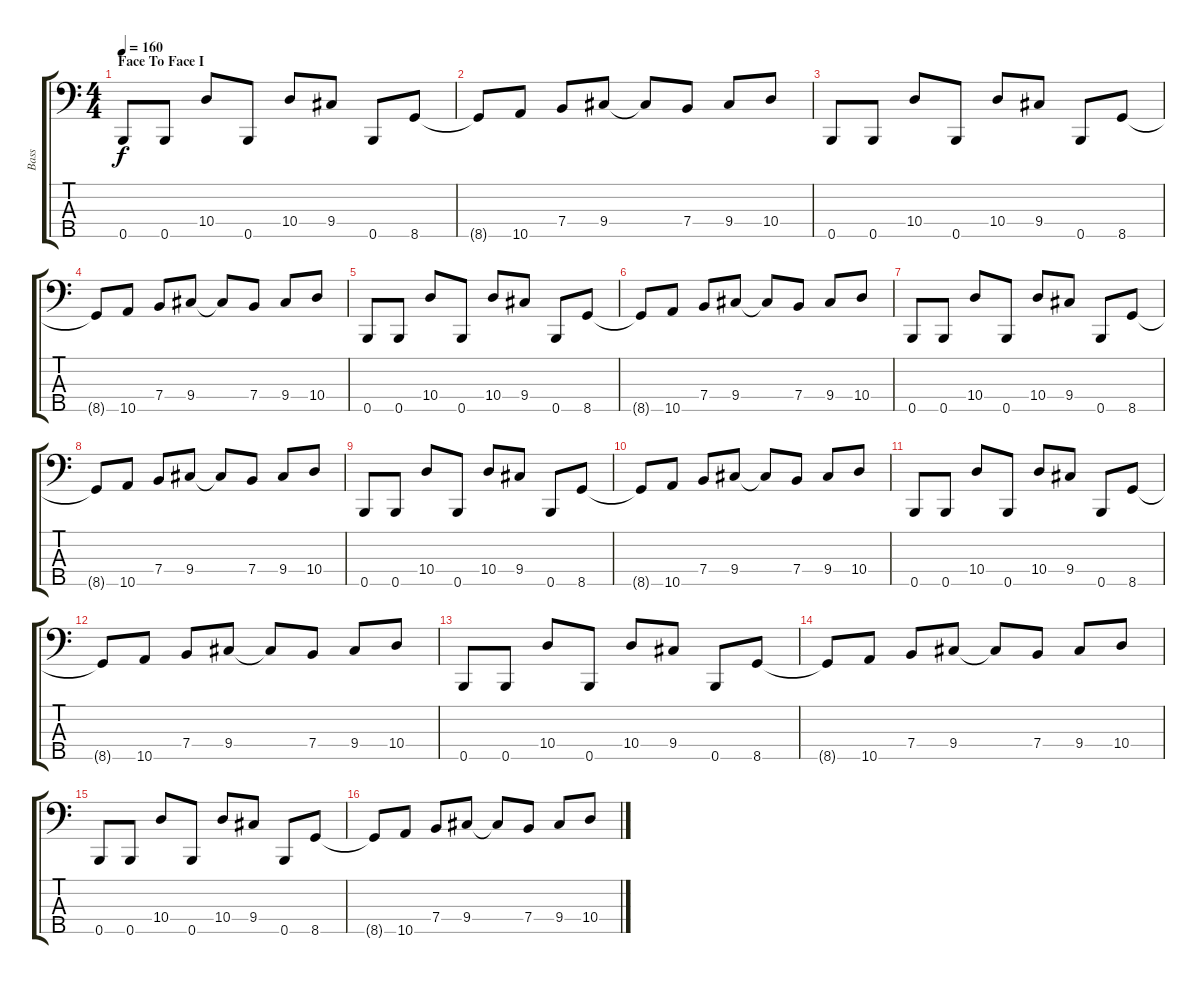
\track ("Bass" "Bass") {instrument electricbasspick}
\staff {score tabs}
\tuning (G2 D2 A1 E1 B0) {hide}
\ts (4 4)
\section ("" "Face To Face I")
\tempo 160
\clef f4
\ks c
0.5.8{dy f instrument electricbasspick} 0.5.8 10.4.8 0.5.8 10.4.8 9.4.8 0.5.8 8.5.8 |
8.5{t}.8 10.5.8 7.4.8 9.4.8 9.4{t}.8 7.4.8 9.4.8 10.4.8 |
0.5.8 0.5.8 10.4.8 0.5.8 10.4.8 9.4.8 0.5.8 8.5.8 |
8.5{t}.8 10.5.8 7.4.8 9.4.8 9.4{t}.8 7.4.8 9.4.8 10.4.8 |
0.5.8 0.5.8 10.4.8 0.5.8 10.4.8 9.4.8 0.5.8 8.5.8 |
8.5{t}.8 10.5.8 7.4.8 9.4.8 9.4{t}.8 7.4.8 9.4.8 10.4.8 |
0.5.8 0.5.8 10.4.8 0.5.8 10.4.8 9.4.8 0.5.8 8.5.8 |
8.5{t}.8 10.5.8 7.4.8 9.4.8 9.4{t}.8 7.4.8 9.4.8 10.4.8 |
0.5.8 0.5.8 10.4.8 0.5.8 10.4.8 9.4.8 0.5.8 8.5.8 |
8.5{t}.8 10.5.8 7.4.8 9.4.8 9.4{t}.8 7.4.8 9.4.8 10.4.8 |
0.5.8 0.5.8 10.4.8 0.5.8 10.4.8 9.4.8 0.5.8 8.5.8 |
8.5{t}.8 10.5.8 7.4.8 9.4.8 9.4{t}.8 7.4.8 9.4.8 10.4.8 |
0.5.8 0.5.8 10.4.8 0.5.8 10.4.8 9.4.8 0.5.8 8.5.8 |
8.5{t}.8 10.5.8 7.4.8 9.4.8 9.4{t}.8 7.4.8 9.4.8 10.4.8 |
0.5.8 0.5.8 10.4.8 0.5.8 10.4.8 9.4.8 0.5.8 8.5.8 |
8.5{t}.8 10.5.8 7.4.8 9.4.8 9.4{t}.8 7.4.8 9.4.8 10.4.8
